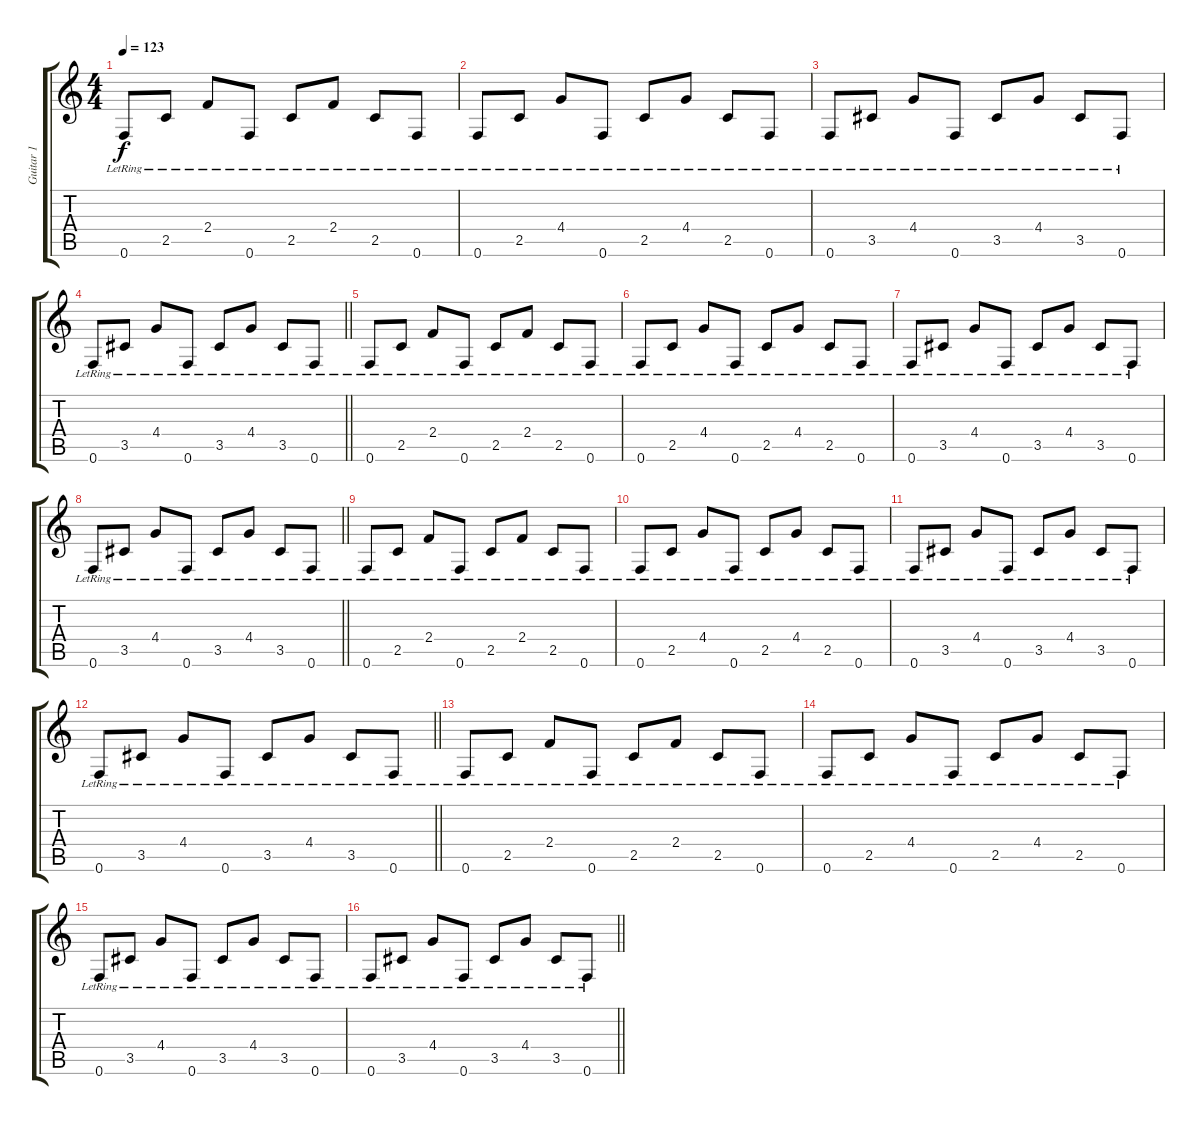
\track ("Guitar 1 " "Guitar 1 ") {instrument distortionguitar}
\staff {score tabs}
\tuning (F4 C4 Ab3 Eb3 Bb2 F2) {hide}
\ts (4 4)
\section ("" "")
\tempo 123
\clef g2
\ks c
0.6{lr}.8{dy f} 2.5{lr}.8 2.4{lr}.8 0.6{lr}.8 2.5{lr}.8 2.4{lr}.8 2.5{lr}.8 0.6{lr}.8 |
0.6{lr}.8 2.5{lr}.8 4.4{lr}.8 0.6{lr}.8 2.5{lr}.8 4.4{lr}.8 2.5{lr}.8 0.6{lr}.8 |
0.6{lr}.8 3.5{lr}.8 4.4{lr}.8 0.6{lr}.8 3.5{lr}.8 4.4{lr}.8 3.5{lr}.8 0.6{lr}.8 |
\barLineRight lightlight
0.6{lr}.8 3.5{lr}.8 4.4{lr}.8 0.6{lr}.8 3.5{lr}.8 4.4{lr}.8 3.5{lr}.8 0.6{lr}.8 |
\section ("" "")
0.6{lr}.8 2.5{lr}.8 2.4{lr}.8 0.6{lr}.8 2.5{lr}.8 2.4{lr}.8 2.5{lr}.8 0.6{lr}.8 |
0.6{lr}.8 2.5{lr}.8 4.4{lr}.8 0.6{lr}.8 2.5{lr}.8 4.4{lr}.8 2.5{lr}.8 0.6{lr}.8 |
0.6{lr}.8 3.5{lr}.8 4.4{lr}.8 0.6{lr}.8 3.5{lr}.8 4.4{lr}.8 3.5{lr}.8 0.6{lr}.8 |
\barLineRight lightlight
0.6{lr}.8 3.5{lr}.8 4.4{lr}.8 0.6{lr}.8 3.5{lr}.8 4.4{lr}.8 3.5{lr}.8 0.6{lr}.8 |
\section ("" "")
0.6{lr}.8 2.5{lr}.8 2.4{lr}.8 0.6{lr}.8 2.5{lr}.8 2.4{lr}.8 2.5{lr}.8 0.6{lr}.8 |
0.6{lr}.8 2.5{lr}.8 4.4{lr}.8 0.6{lr}.8 2.5{lr}.8 4.4{lr}.8 2.5{lr}.8 0.6{lr}.8 |
0.6{lr}.8 3.5{lr}.8 4.4{lr}.8 0.6{lr}.8 3.5{lr}.8 4.4{lr}.8 3.5{lr}.8 0.6{lr}.8 |
\barLineRight lightlight
0.6{lr}.8 3.5{lr}.8 4.4{lr}.8 0.6{lr}.8 3.5{lr}.8 4.4{lr}.8 3.5{lr}.8 0.6{lr}.8 |
\section ("" "")
0.6{lr}.8 2.5{lr}.8 2.4{lr}.8 0.6{lr}.8 2.5{lr}.8 2.4{lr}.8 2.5{lr}.8 0.6{lr}.8 |
0.6{lr}.8 2.5{lr}.8 4.4{lr}.8 0.6{lr}.8 2.5{lr}.8 4.4{lr}.8 2.5{lr}.8 0.6{lr}.8 |
0.6{lr}.8 3.5{lr}.8 4.4{lr}.8 0.6{lr}.8 3.5{lr}.8 4.4{lr}.8 3.5{lr}.8 0.6{lr}.8 |
\barLineRight lightlight
0.6{lr}.8 3.5{lr}.8 4.4{lr}.8 0.6{lr}.8 3.5{lr}.8 4.4{lr}.8 3.5{lr}.8 0.6{lr}.8
